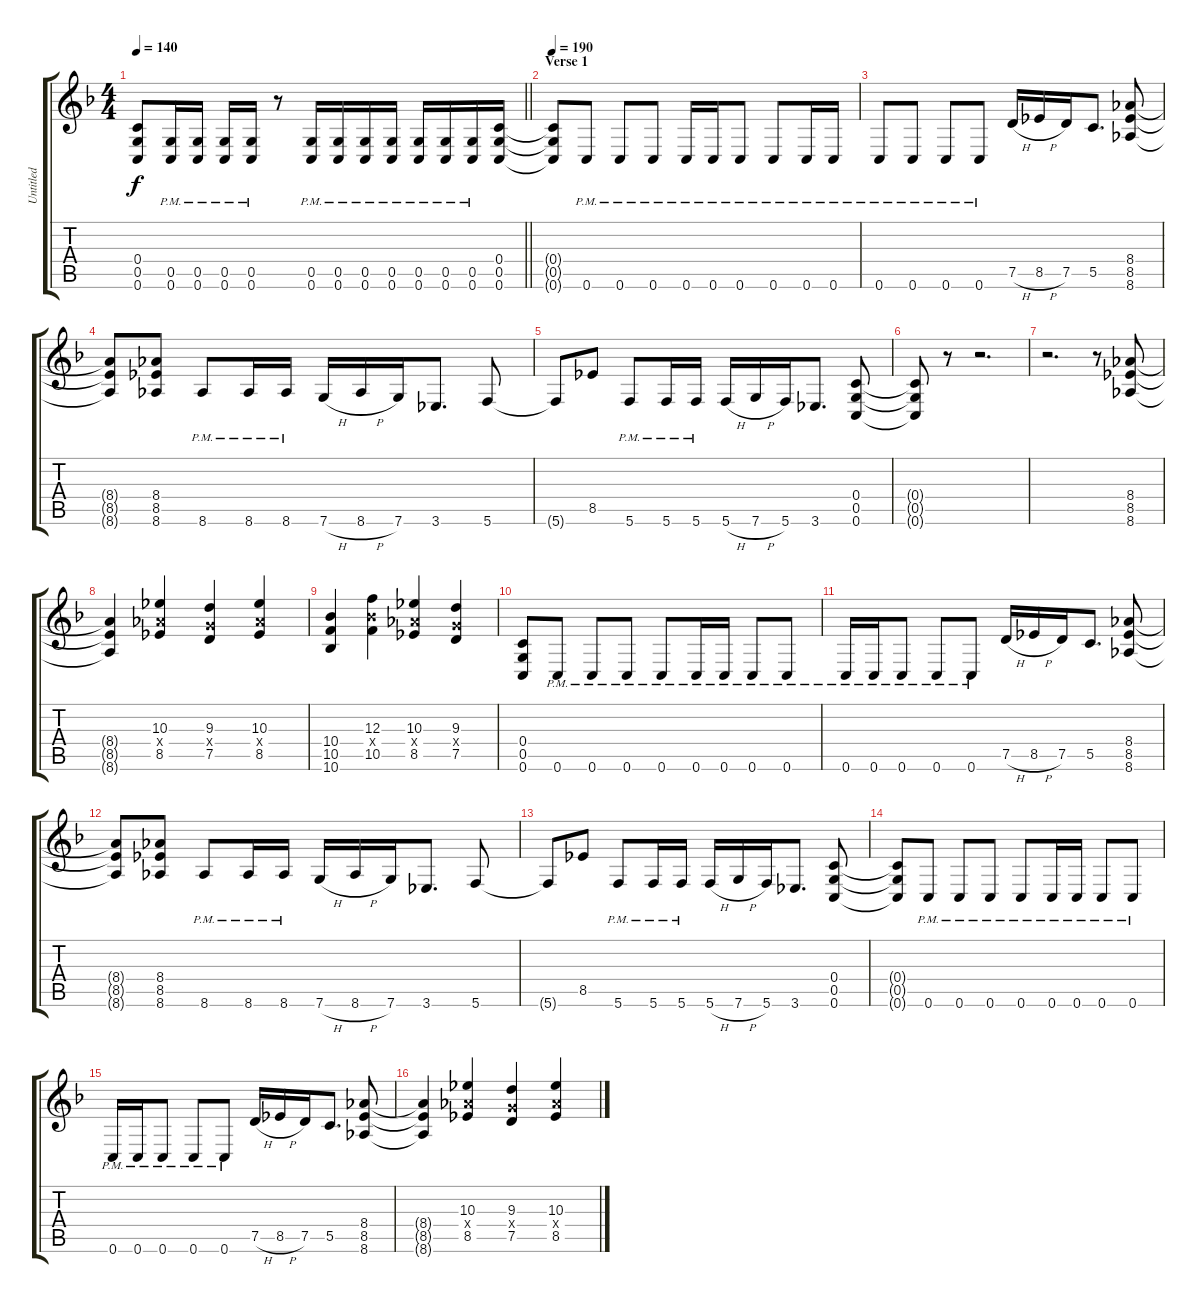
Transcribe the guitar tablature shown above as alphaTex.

\track ("Untitled" "Untitled") {instrument distortionguitar}
\staff {score tabs}
\tuning (D4 A3 F3 C3 G2 C2) {hide}
\ts (4 4)
\tempo 140
\clef g2
\barLineRight lightlight
\ks f
(0.4{t} 0.5{t} 0.6{t}).8{dy f} (0.5{pm} 0.6{pm}).16 (0.5{pm} 0.6{pm}).16 (0.5{pm} 0.6{pm}).16 (0.5{pm} 0.6{pm}).16 r.8 (0.5{pm} 0.6{pm}).16 (0.5{pm} 0.6{pm}).16 (0.5{pm} 0.6{pm}).16 (0.5{pm} 0.6{pm}).16 (0.5{pm} 0.6{pm}).16 (0.5{pm} 0.6{pm}).16 (0.5{pm} 0.6{pm}).16 (0.4 0.5 0.6).16 |
\section ("" "Verse 1")
\tempo 190
(0.4{t} 0.5{t} 0.6{t}).8 0.6{pm}.8 0.6{pm}.8 0.6{pm}.8 0.6{pm}.16 0.6{pm}.16 0.6{pm}.8 0.6{pm}.8 0.6{pm}.16 0.6{pm}.16 |
0.6{pm}.8 0.6{pm}.8 0.6{pm}.8 0.6{pm}.8 7.5{h}.16 8.5{h}.16 7.5.16 5.5.8{d} (8.4 8.5 8.6).8 |
(8.4{t} 8.5{t} 8.6{t}).8 (8.4 8.5 8.6).8 8.6{pm}.8 8.6{pm}.16 8.6{pm}.16 7.6{h}.16 8.6{h}.16 7.6.16 3.6.8{d} 5.6.8 |
5.6{t}.8 8.5.8 5.6{pm}.8 5.6{pm}.16 5.6{pm}.16 5.6{h}.16 7.6{h}.16 5.6.16 3.6.8{d} (0.4 0.5 0.6).8 |
(0.4{t} 0.5{t} 0.6{t}).8 r.8 r.2{d} |
r.2{d} r.8 (8.4 8.5 8.6).8 |
(8.4{t} 8.5{t} 8.6{t}).4 (10.3 8.4{x} 8.5).4 (9.3 7.4{x} 7.5).4 (10.3 8.4{x} 8.5).4 |
(10.4 10.5 10.6).4 (12.3 10.4{x} 10.5).4 (10.3 8.4{x} 8.5).4 (9.3 7.4{x} 7.5).4 |
(0.4 0.5 0.6).8 0.6{pm}.8 0.6{pm}.8 0.6{pm}.8 0.6{pm}.8 0.6{pm}.16 0.6{pm}.16 0.6{pm}.8 0.6{pm}.8 |
0.6{pm}.16 0.6{pm}.16 0.6{pm}.8 0.6{pm}.8 0.6{pm}.8 7.5{h}.16 8.5{h}.16 7.5.16 5.5.8{d} (8.4 8.5 8.6).8 |
(8.4{t} 8.5{t} 8.6{t}).8 (8.4 8.5 8.6).8 8.6{pm}.8 8.6{pm}.16 8.6{pm}.16 7.6{h}.16 8.6{h}.16 7.6.16 3.6.8{d} 5.6.8 |
5.6{t}.8 8.5.8 5.6{pm}.8 5.6{pm}.16 5.6{pm}.16 5.6{h}.16 7.6{h}.16 5.6.16 3.6.8{d} (0.4 0.5 0.6).8 |
(0.4{t} 0.5{t} 0.6{t}).8 0.6{pm}.8 0.6{pm}.8 0.6{pm}.8 0.6{pm}.8 0.6{pm}.16 0.6{pm}.16 0.6{pm}.8 0.6{pm}.8 |
0.6{pm}.16 0.6{pm}.16 0.6{pm}.8 0.6{pm}.8 0.6{pm}.8 7.5{h}.16 8.5{h}.16 7.5.16 5.5.8{d} (8.4 8.5 8.6).8 |
(8.4{t} 8.5{t} 8.6{t}).4 (10.3 8.4{x} 8.5).4 (9.3 7.4{x} 7.5).4 (10.3 8.4{x} 8.5).4
